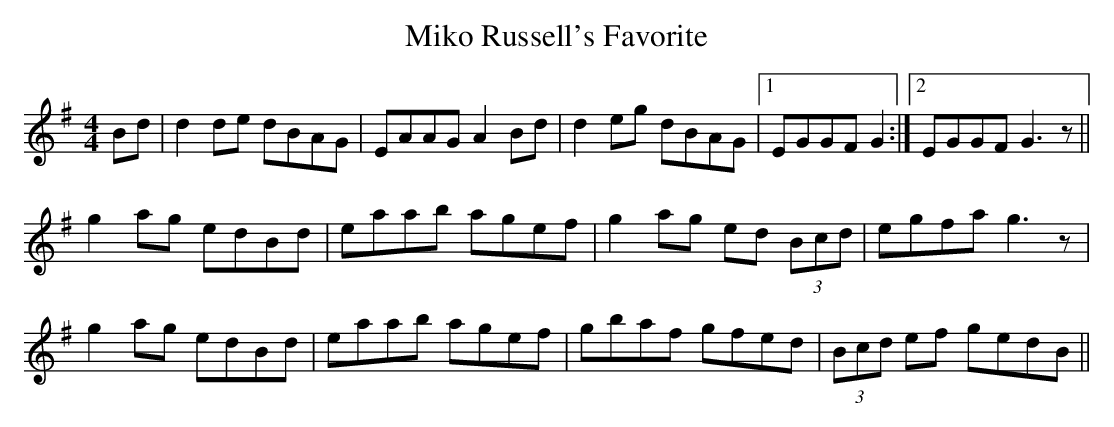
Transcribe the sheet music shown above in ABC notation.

X:1
T: Miko Russell's Favorite
M: 4/4
L: 1/8
K: G
Bd | d2 de dBAG | EAAG A2 Bd | d2 eg dBAG |1\
EGGF G2 :|2 EGGF G3 z ||
g2 ag edBd | eaab agef | g2 ag ed (3Bcd |\
egfa g3 z |
g2 ag edBd | eaab agef | gbaf gfed |\
(3Bcd ef gedB ||
